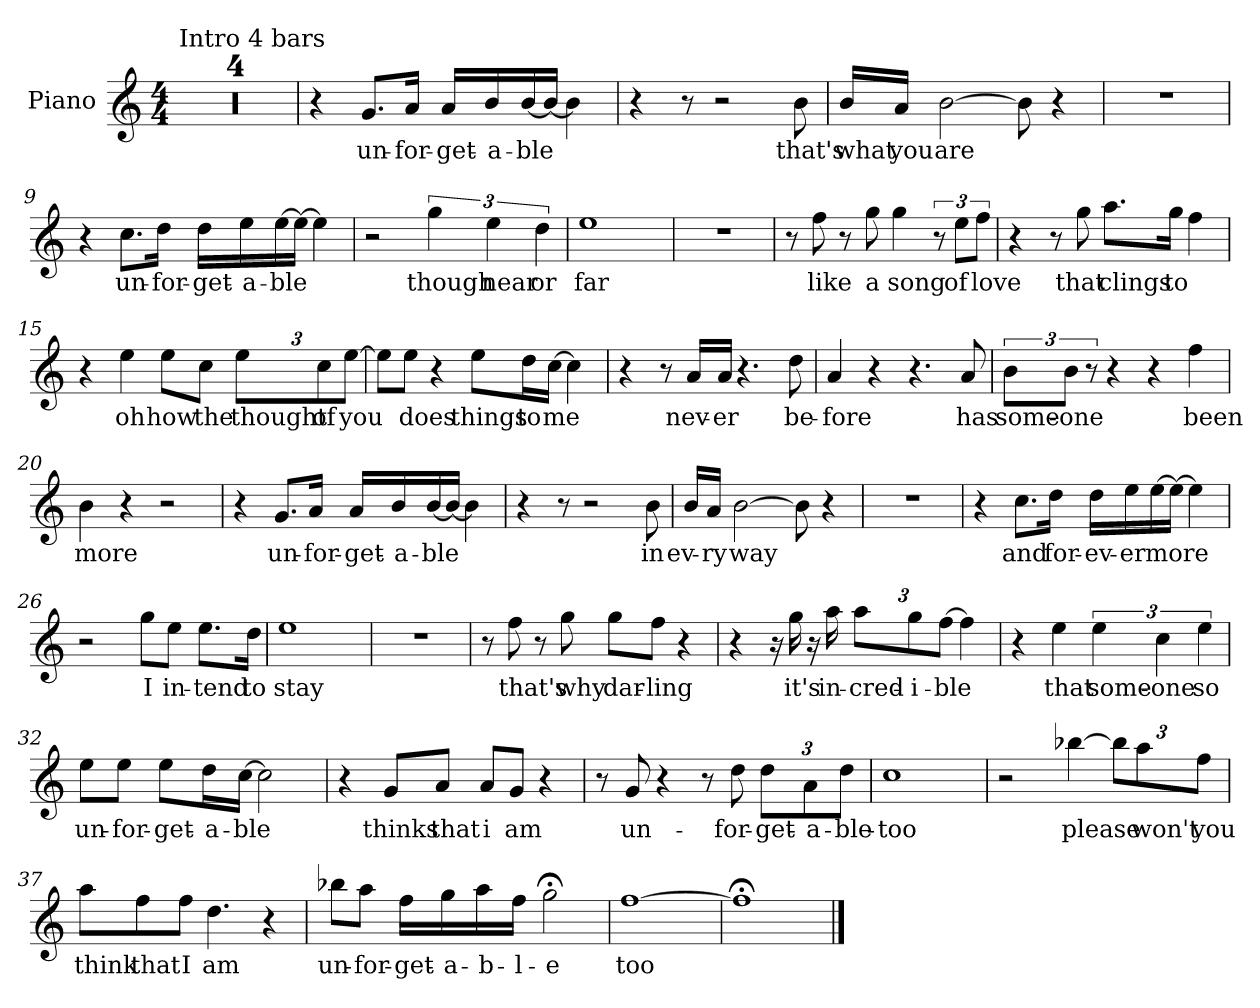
**kern	**text
*part1	*part1
*staff1	*staff1
*I"Piano	*
*I'Pno.	*
*clefG2	*
*k[]	*
*M4/4	*
=1	=1
!LO:TX:a:t=Intro 4 bars	!
1r	.
=2	=2
1r	.
=3	=3
1r	.
=4	=4
1r	.
!!LO:LB:g=z
=5	=5
4r	.
!	!LO:LY:b
8.g/L	un-
!	!LO:LY:b
16a/Jk	-for-
!	!LO:LY:b
16a/LL	-get-
!	!LO:LY:b
16b/	-a-
!	!LO:LY:b
[16b/	-ble
16b/JJ_	.
4b\]	.
=6	=6
4r	.
8r	.
2r	.
!	!LO:LY:b
8b\	that's
=7	=7
!	!LO:LY:b
16b/LL	what
!	!LO:LY:b
16a/JJ	you
!	!LO:LY:b
[2b\	are
8b\]	.
4r	.
=8	=8
1r	.
!!LO:LB:g=z
=9	=9
4r	.
!	!LO:LY:b
8.cc\L	un-
!	!LO:LY:b
16dd\Jk	-for-
!	!LO:LY:b
16dd\LL	-get-
!	!LO:LY:b
16ee\	-a-
!	!LO:LY:b
[16ee\	-ble
16ee\JJ_	.
4ee\]	.
=10	=10
2r	.
!	!LO:LY:b
6gg\	though
!	!LO:LY:b
6ee\	near
!	!LO:LY:b
6dd\	or
=11	=11
!	!LO:LY:b
1ee	far
=12	=12
1r	.
!!LO:LB:g=z
=13	=13
8r	.
!	!LO:LY:b
8ff\	like
8r	.
!	!LO:LY:b
8gg\	a
!	!LO:LY:b
4gg\	song
12r	.
!	!LO:LY:b
12ee\L	of
!	!LO:LY:b
12ff\J	love
=14	=14
4r	.
8r	.
!	!LO:LY:b
8gg\	that
!	!LO:LY:b
8.aa\L	clings
!	!LO:LY:b
16gg\Jk	to
4ff\	.
=15	=15
4r	.
!	!LO:LY:b
4ee\	oh
!	!LO:LY:b
8ee\L	how
!	!LO:LY:b
8cc\J	the
*Xbrackettup	*
!	!LO:LY:b
12ee\L	thought
!	!LO:LY:b
12cc\	of
!	!LO:LY:b
[12ee\J	you
!!LO:LB:g=z
=16	=16
8ee\L]	.
!	!LO:LY:b
8ee\J	does
4r	.
!	!LO:LY:b
8ee\L	things
!	!LO:LY:b
16dd\L	to
!	!LO:LY:b
[16cc\JJ	me
4cc\]	.
!!LO:LB:g=z
=17	=17
4r	.
8r	.
!	!LO:LY:b
16a/LL	nev-
!	!LO:LY:b
16a/JJ	-er
4.r	.
!	!LO:LY:b
8dd\	be-
=18	=18
!	!LO:LY:b
4a/	-fore
4r	.
4.r	.
!	!LO:LY:b
8a/	has
=19	=19
*brackettup	*
!	!LO:LY:b
12b\L	some-
!	!LO:LY:b
12b\J	-one
12r	.
4r	.
4r	.
!	!LO:LY:b
4ff\	been
=20	=20
!	!LO:LY:b
4b\	more
4r	.
2r	.
!!LO:LB:g=z
=21	=21
4r	.
!	!LO:LY:b
8.g/L	un-
!	!LO:LY:b
16a/Jk	-for-
!	!LO:LY:b
16a/LL	-get-
!	!LO:LY:b
16b/	-a-
!	!LO:LY:b
[16b/	-ble
16b/JJ_	.
4b\]	.
=22	=22
4r	.
8r	.
2r	.
!	!LO:LY:b
8b\	in
=23	=23
!	!LO:LY:b
16b/LL	ev-
!	!LO:LY:b
16a/JJ	-ry
!	!LO:LY:b
[2b\	way
8b\]	.
4r	.
=24	=24
1r	.
!!LO:LB:g=z
=25	=25
4r	.
!	!LO:LY:b
8.cc\L	and
!	!LO:LY:b
16dd\Jk	for-
!	!LO:LY:b
16dd\LL	-ev-
!	!LO:LY:b
16ee\	-er
!	!LO:LY:b
[16ee\	more
16ee\JJ_	.
4ee\]	.
=26	=26
2r	.
!	!LO:LY:b
8gg\L	I
!	!LO:LY:b
8ee\J	in-
!	!LO:LY:b
8.ee\L	-tend
!	!LO:LY:b
16dd\Jk	to
=27	=27
!	!LO:LY:b
1ee	stay
=28	=28
1r	.
!!LO:LB:g=z
=29	=29
8r	.
!	!LO:LY:b
8ff\	that's
8r	.
!	!LO:LY:b
8gg\	why
!	!LO:LY:b
8gg\L	dar-
!	!LO:LY:b
8ff\J	-ling
4r	.
=30	=30
4r	.
16r	.
!	!LO:LY:b
16gg\	it's
16r	.
!	!LO:LY:b
16aa\	in-
*Xbrackettup	*
!	!LO:LY:b
12aa\L	-cred-
!	!LO:LY:b
12gg\	-i-
!	!LO:LY:b
[12ff\J	-ble
4ff\]	.
=31	=31
4r	.
!	!LO:LY:b
4ee\	that
*brackettup	*
!	!LO:LY:b
6ee\	some-
!	!LO:LY:b
6cc\	-one
!	!LO:LY:b
6ee\	so
=32	=32
!	!LO:LY:b
8ee\L	un-
!	!LO:LY:b
8ee\J	-for-
!	!LO:LY:b
8ee\L	-get-
!	!LO:LY:b
16dd\L	-a-
!	!LO:LY:b
[16cc\JJ	-ble
2cc\]	.
!!LO:PB:g=z
=33	=33
4r	.
!	!LO:LY:b
8g/L	thinks
!	!LO:LY:b
8a/J	that
!	!LO:LY:b
8a/L	i
!	!LO:LY:b
8g/J	am
4r	.
=34	=34
8r	.
!	!LO:LY:b
8g/	un-
4r	.
8r	.
!	!LO:LY:b
8dd\	-for-
*Xbrackettup	*
!	!LO:LY:b
12dd\L	-get-
!	!LO:LY:b
12a\	-a-
!	!LO:LY:b
12dd\J	-ble-
=35	=35
!	!LO:LY:b
1cc	-too
=36	=36
2r	.
!	!LO:LY:b
[4bb-X\	please
12bb-\L]	.
!	!LO:LY:b
12aa\	won't
!	!LO:LY:b
12ff\J	you
=37	=37
!	!LO:LY:b
8aa\L	think
!	!LO:LY:b
8ff\	that
!	!LO:LY:b
8ff\J	I
!	!LO:LY:b
4.dd\	am
4r	.
!!LO:LB:g=z
=38	=38
!	!LO:LY:b
8bb-X\L	un-
!	!LO:LY:b
8aa\J	-for-
!	!LO:LY:b
16ff\LL	-get-
!	!LO:LY:b
16gg\	-a-
!	!LO:LY:b
16aa\	-b-
!	!LO:LY:b
16ff\JJ	-l-
!	!LO:LY:b
2gg;<\	-e
=39	=39
!	!LO:LY:b
[1ff	too
=40	=40
1ff;<]	.
==	==
*-	*-
